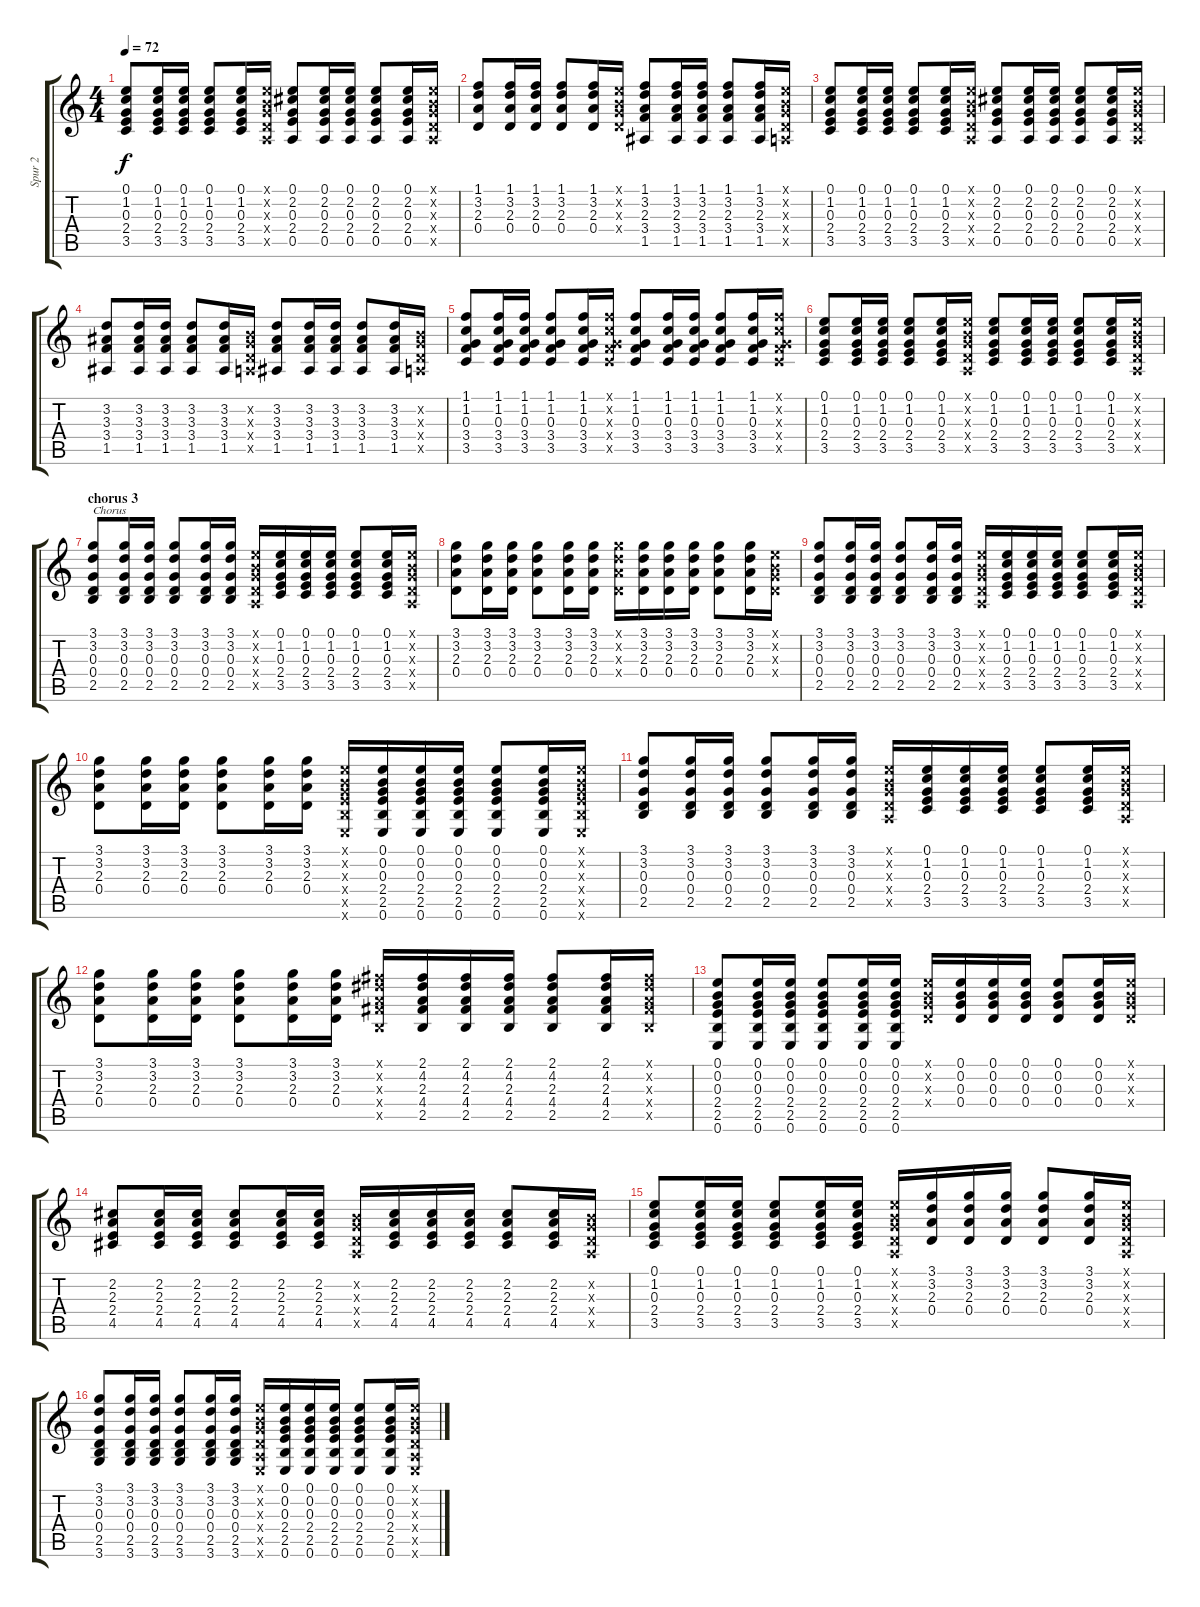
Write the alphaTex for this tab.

\track ("Spur 2" "Spur 2") {instrument acousticguitarnylon}
\staff {score tabs}
\tuning (E4 B3 G3 D3 A2 E2) {hide}
\ts (4 4)
\tempo 72
\clef g2
\ks c
(0.1 1.2 0.3 2.4 3.5).8{dy f} (0.1 1.2 0.3 2.4 3.5).16 (0.1 1.2 0.3 2.4 3.5).16 (0.1 1.2 0.3 2.4 3.5).8 (0.1 1.2 0.3 2.4 3.5).16 (0.1{x} 0.2{x} 0.3{x} 0.4{x} 0.5{x}).16 (0.1 2.2 0.3 2.4 0.5).8 (0.1 2.2 0.3 2.4 0.5).16 (0.1 2.2 0.3 2.4 0.5).16 (0.1 2.2 0.3 2.4 0.5).8 (0.1 2.2 0.3 2.4 0.5).16 (0.1{x} 0.2{x} 0.3{x} 0.4{x} 0.5{x}).16 |
(1.1 3.2 2.3 0.4).8 (1.1 3.2 2.3 0.4).16 (1.1 3.2 2.3 0.4).16 (1.1 3.2 2.3 0.4).8 (1.1 3.2 2.3 0.4).16 (0.1{x} 0.2{x} 0.3{x} 0.4{x}).16 (1.1 3.2 2.3 3.4 1.5).8 (1.1 3.2 2.3 3.4 1.5).16 (1.1 3.2 2.3 3.4 1.5).16 (1.1 3.2 2.3 3.4 1.5).8 (1.1 3.2 2.3 3.4 1.5).16 (0.1{x} 0.2{x} 0.3{x} 0.4{x} 0.5{x}).16 |
(0.1 1.2 0.3 2.4 3.5).8 (0.1 1.2 0.3 2.4 3.5).16 (0.1 1.2 0.3 2.4 3.5).16 (0.1 1.2 0.3 2.4 3.5).8 (0.1 1.2 0.3 2.4 3.5).16 (0.1{x} 0.2{x} 0.3{x} 0.4{x} 0.5{x}).16 (0.1 2.2 0.3 2.4 0.5).8 (0.1 2.2 0.3 2.4 0.5).16 (0.1 2.2 0.3 2.4 0.5).16 (0.1 2.2 0.3 2.4 0.5).8 (0.1 2.2 0.3 2.4 0.5).16 (0.1{x} 0.2{x} 0.3{x} 0.4{x} 0.5{x}).16 |
(3.2 3.3 3.4 1.5).8 (3.2 3.3 3.4 1.5).16 (3.2 3.3 3.4 1.5).16 (3.2 3.3 3.4 1.5).8 (3.2 3.3 3.4 1.5).16 (0.2{x} 0.3{x} 0.4{x} 0.5{x}).16 (3.2 3.3 3.4 1.5).8 (3.2 3.3 3.4 1.5).16 (3.2 3.3 3.4 1.5).16 (3.2 3.3 3.4 1.5).8 (3.2 3.3 3.4 1.5).16 (0.2{x} 0.3{x} 0.4{x} 0.5{x}).16 |
(1.1 1.2 0.3 3.4 3.5).8 (1.1 1.2 0.3 3.4 3.5).16 (1.1 1.2 0.3 3.4 3.5).16 (1.1 1.2 0.3 3.4 3.5).8 (1.1 1.2 0.3 3.4 3.5).16 (1.1{x} 1.2{x} 0.3{x} 3.4{x} 3.5{x}).16 (1.1 1.2 0.3 3.4 3.5).8 (1.1 1.2 0.3 3.4 3.5).16 (1.1 1.2 0.3 3.4 3.5).16 (1.1 1.2 0.3 3.4 3.5).8 (1.1 1.2 0.3 3.4 3.5).16 (1.1{x} 1.2{x} 0.3{x} 3.4{x} 3.5{x}).16 |
(0.1 1.2 0.3 2.4 3.5).8 (0.1 1.2 0.3 2.4 3.5).16 (0.1 1.2 0.3 2.4 3.5).16 (0.1 1.2 0.3 2.4 3.5).8 (0.1 1.2 0.3 2.4 3.5).16 (0.1{x} 0.2{x} 0.3{x} 0.4{x} 0.5{x}).16 (0.1 1.2 0.3 2.4 3.5).8 (0.1 1.2 0.3 2.4 3.5).16 (0.1 1.2 0.3 2.4 3.5).16 (0.1 1.2 0.3 2.4 3.5).8 (0.1 1.2 0.3 2.4 3.5).16 (0.1{x} 0.2{x} 0.3{x} 0.4{x} 0.5{x}).16 |
\section ("" "chorus 3")
(3.1 3.2 0.3 0.4 2.5).8{txt "Chorus"} (3.1 3.2 0.3 0.4 2.5).16 (3.1 3.2 0.3 0.4 2.5).16 (3.1 3.2 0.3 0.4 2.5).8 (3.1 3.2 0.3 0.4 2.5).16 (3.1 3.2 0.3 0.4 2.5).16 (0.1{x} 0.2{x} 0.3{x} 0.4{x} 0.5{x}).16 (0.1 1.2 0.3 2.4 3.5).16 (0.1 1.2 0.3 2.4 3.5).16 (0.1 1.2 0.3 2.4 3.5).16 (0.1 1.2 0.3 2.4 3.5).8 (0.1 1.2 0.3 2.4 3.5).16 (0.1{x} 0.2{x} 0.3{x} 0.4{x} 0.5{x}).16 |
(3.1 3.2 2.3 0.4).8 (3.1 3.2 2.3 0.4).16 (3.1 3.2 2.3 0.4).16 (3.1 3.2 2.3 0.4).8 (3.1 3.2 2.3 0.4).16 (3.1 3.2 2.3 0.4).16 (3.1{x} 3.2{x} 2.3{x} 0.4{x}).16 (3.1 3.2 2.3 0.4).16 (3.1 3.2 2.3 0.4).16 (3.1 3.2 2.3 0.4).16 (3.1 3.2 2.3 0.4).8 (3.1 3.2 2.3 0.4).16 (0.1{x} 0.2{x} 0.3{x} 0.4{x}).16 |
(3.1 3.2 0.3 0.4 2.5).8 (3.1 3.2 0.3 0.4 2.5).16 (3.1 3.2 0.3 0.4 2.5).16 (3.1 3.2 0.3 0.4 2.5).8 (3.1 3.2 0.3 0.4 2.5).16 (3.1 3.2 0.3 0.4 2.5).16 (0.1{x} 0.2{x} 0.3{x} 0.4{x} 0.5{x}).16 (0.1 1.2 0.3 2.4 3.5).16 (0.1 1.2 0.3 2.4 3.5).16 (0.1 1.2 0.3 2.4 3.5).16 (0.1 1.2 0.3 2.4 3.5).8 (0.1 1.2 0.3 2.4 3.5).16 (0.1{x} 0.2{x} 0.3{x} 0.4{x} 0.5{x}).16 |
(3.1 3.2 2.3 0.4).8 (3.1 3.2 2.3 0.4).16 (3.1 3.2 2.3 0.4).16 (3.1 3.2 2.3 0.4).8 (3.1 3.2 2.3 0.4).16 (3.1 3.2 2.3 0.4).16 (0.1{x} 0.2{x} 0.3{x} 2.4{x} 2.5{x} 0.6{x}).16 (0.1 0.2 0.3 2.4 2.5 0.6).16 (0.1 0.2 0.3 2.4 2.5 0.6).16 (0.1 0.2 0.3 2.4 2.5 0.6).16 (0.1 0.2 0.3 2.4 2.5 0.6).8 (0.1 0.2 0.3 2.4 2.5 0.6).16 (0.1{x} 0.2{x} 0.3{x} 2.4{x} 2.5{x} 0.6{x}).16 |
(3.1 3.2 0.3 0.4 2.5).8 (3.1 3.2 0.3 0.4 2.5).16 (3.1 3.2 0.3 0.4 2.5).16 (3.1 3.2 0.3 0.4 2.5).8 (3.1 3.2 0.3 0.4 2.5).16 (3.1 3.2 0.3 0.4 2.5).16 (0.1{x} 0.2{x} 0.3{x} 0.4{x} 0.5{x}).16 (0.1 1.2 0.3 2.4 3.5).16 (0.1 1.2 0.3 2.4 3.5).16 (0.1 1.2 0.3 2.4 3.5).16 (0.1 1.2 0.3 2.4 3.5).8 (0.1 1.2 0.3 2.4 3.5).16 (0.1{x} 0.2{x} 0.3{x} 0.4{x} 0.5{x}).16 |
(3.1 3.2 2.3 0.4).8 (3.1 3.2 2.3 0.4).16 (3.1 3.2 2.3 0.4).16 (3.1 3.2 2.3 0.4).8 (3.1 3.2 2.3 0.4).16 (3.1 3.2 2.3 0.4).16 (2.1{x} 4.2{x} 2.3{x} 4.4{x} 2.5{x}).16 (2.1 4.2 2.3 4.4 2.5).16 (2.1 4.2 2.3 4.4 2.5).16 (2.1 4.2 2.3 4.4 2.5).16 (2.1 4.2 2.3 4.4 2.5).8 (2.1 4.2 2.3 4.4 2.5).16 (2.1{x} 4.2{x} 2.3{x} 4.4{x} 2.5{x}).16 |
(0.1 0.2 0.3 2.4 2.5 0.6).8 (0.1 0.2 0.3 2.4 2.5 0.6).16 (0.1 0.2 0.3 2.4 2.5 0.6).16 (0.1 0.2 0.3 2.4 2.5 0.6).8 (0.1 0.2 0.3 2.4 2.5 0.6).16 (0.1 0.2 0.3 2.4 2.5 0.6).16 (0.1{x} 0.2{x} 0.3{x} 0.4{x}).16 (0.1 0.2 0.3 0.4).16 (0.1 0.2 0.3 0.4).16 (0.1 0.2 0.3 0.4).16 (0.1 0.2 0.3 0.4).8 (0.1 0.2 0.3 0.4).16 (0.1{x} 0.2{x} 0.3{x} 0.4{x}).16 |
(2.2 2.3 2.4 4.5).8 (2.2 2.3 2.4 4.5).16 (2.2 2.3 2.4 4.5).16 (2.2 2.3 2.4 4.5).8 (2.2 2.3 2.4 4.5).16 (2.2 2.3 2.4 4.5).16 (0.2{x} 0.3{x} 0.4{x} 0.5{x}).16 (2.2 2.3 2.4 4.5).16 (2.2 2.3 2.4 4.5).16 (2.2 2.3 2.4 4.5).16 (2.2 2.3 2.4 4.5).8 (2.2 2.3 2.4 4.5).16 (0.2{x} 0.3{x} 0.4{x} 0.5{x}).16 |
(0.1 1.2 0.3 2.4 3.5).8 (0.1 1.2 0.3 2.4 3.5).16 (0.1 1.2 0.3 2.4 3.5).16 (0.1 1.2 0.3 2.4 3.5).8 (0.1 1.2 0.3 2.4 3.5).16 (0.1 1.2 0.3 2.4 3.5).16 (0.1{x} 0.2{x} 0.3{x} 0.4{x} 0.5{x}).16 (3.1 3.2 2.3 0.4).16 (3.1 3.2 2.3 0.4).16 (3.1 3.2 2.3 0.4).16 (3.1 3.2 2.3 0.4).8 (3.1 3.2 2.3 0.4).16 (0.1{x} 0.2{x} 0.3{x} 0.4{x} 0.5{x}).16 |
(3.1 3.2 0.3 0.4 2.5 3.6).8 (3.1 3.2 0.3 0.4 2.5 3.6).16 (3.1 3.2 0.3 0.4 2.5 3.6).16 (3.1 3.2 0.3 0.4 2.5 3.6).8 (3.1 3.2 0.3 0.4 2.5 3.6).16 (3.1 3.2 0.3 0.4 2.5 3.6).16 (0.1{x} 0.2{x} 0.3{x} 0.4{x} 0.5{x} 0.6{x}).16 (0.1 0.2 0.3 2.4 2.5 0.6).16 (0.1 0.2 0.3 2.4 2.5 0.6).16 (0.1 0.2 0.3 2.4 2.5 0.6).16 (0.1 0.2 0.3 2.4 2.5 0.6).8 (0.1 0.2 0.3 2.4 2.5 0.6).16 (0.1{x} 0.2{x} 0.3{x} 0.4{x} 0.5{x} 0.6{x}).16
